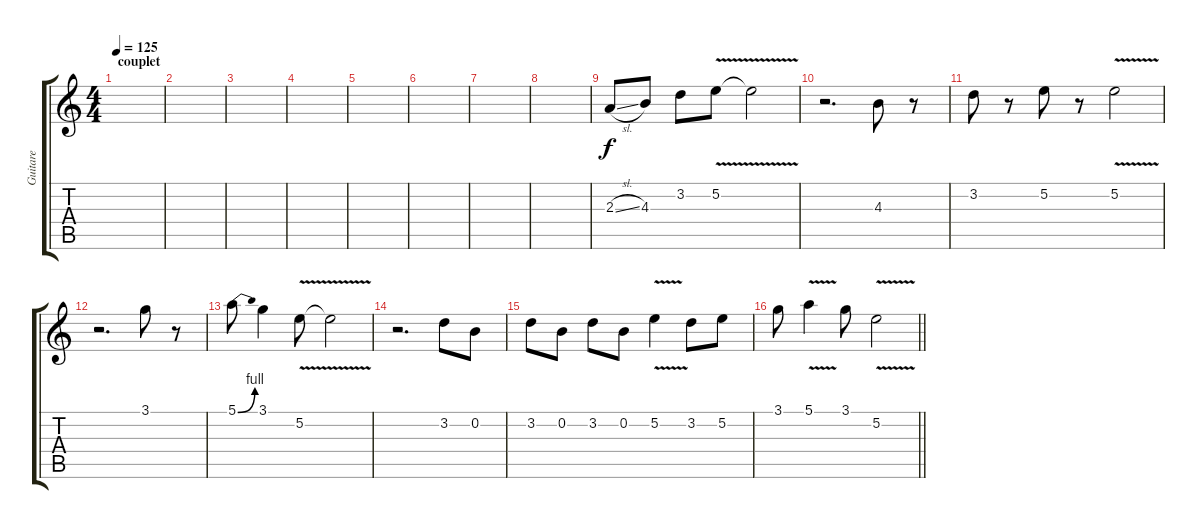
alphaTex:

\track ("Guitare" "Guitare") {instrument electricguitarjazz}
\staff {score tabs}
\tuning (E4 B3 G3 D3 A2 E2) {hide}
\ts (4 4)
\section ("" "couplet")
\tempo 125
\clef g2
\ks c
|
|
|
|
|
|
|
|
2.3{sl}.8 4.3.8 3.2.8 5.2{v}.8 5.2{t}.2 |
r.2{d} 4.3.8 r.8 |
3.2.8 r.8 5.2.8 r.8 5.2{v}.2 |
r.2{d} 3.1.8 r.8 |
5.1{be (bend 0 0 60 4)}.8 3.1.4 5.2{v}.8 5.2{t}.2 |
r.2{d} 3.2.8 0.2.8 |
3.2.8 0.2.8 3.2.8 0.2.8 5.2{v}.4 3.2.8 5.2.8 |
\barLineRight lightlight
3.1.8 5.1{v}.4 3.1.8 5.2{v}.2
